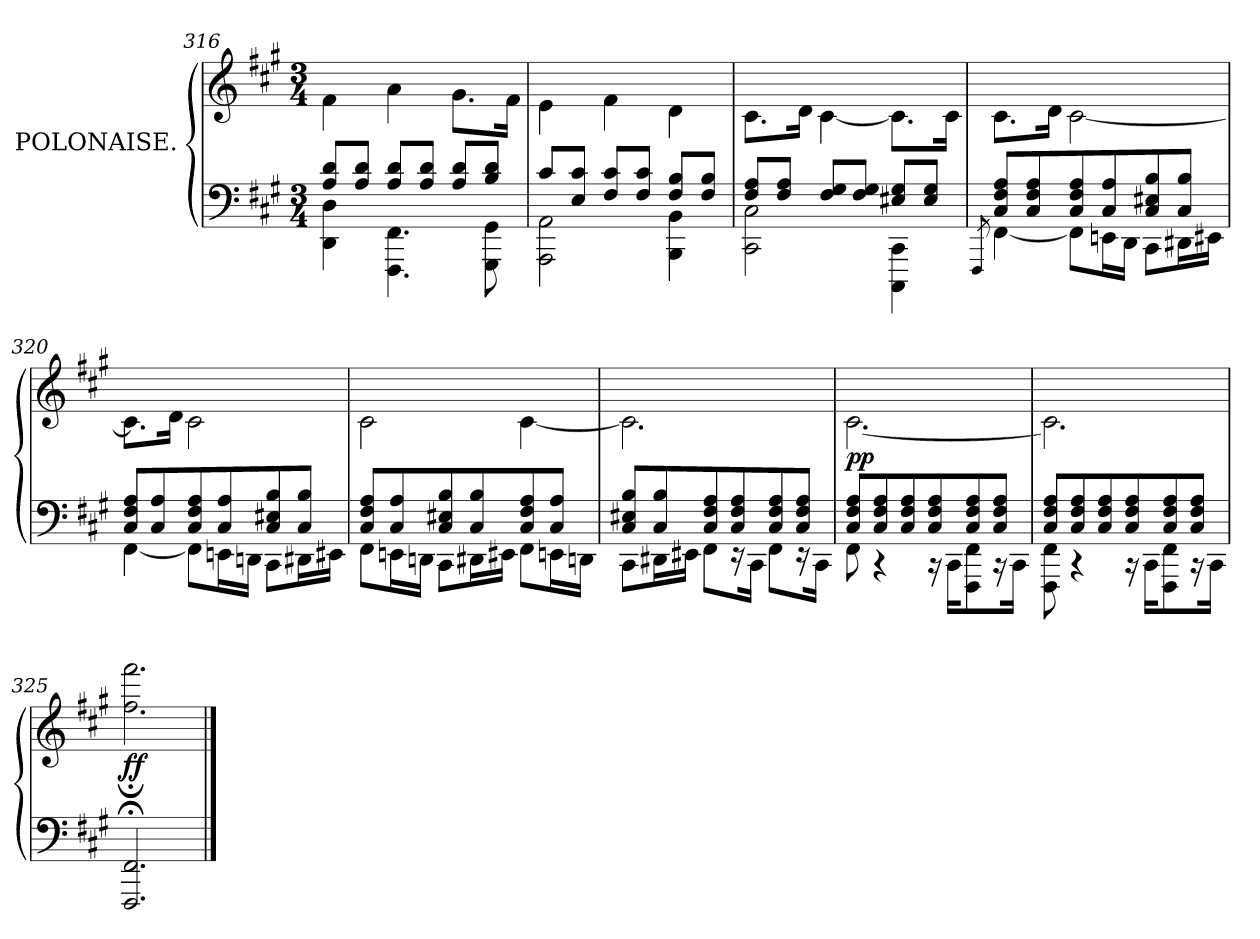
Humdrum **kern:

**kern	**kern	**dynam
*part1	*part1	*part1
*staff2	*staff1	*staff1/2
*I"POLONAISE.	*	*
*clefF4	*clefG2	*
*k[f#c#g#]	*k[f#c#g#]	*
*M3/4	*M3/4	*
=316	=316	=316
*^	*^	*
8A/ 8d/L	4DD\ 4D\	2.ryy	4f#\	.
8A/ 8d/J	.	.	.	.
8A/ 8d/L	4.FFF#\ 4.FF#\	.	4a\	.
8A/ 8d/J	.	.	.	.
8A/ 8d/L	.	.	8.g#\L	.
8B/ 8d/J	8GGG#\ 8GG#\	.	.	.
.	.	.	16f#\Jk	.
=317	=317	=317	=317	=317
8c#/L	2AAA\ 2AA\	2.ryy	4e\	.
8E/ 8c#/J	.	.	.	.
8F#/ 8c#/L	.	.	4f#\	.
8F#/ 8c#/J	.	.	.	.
8F#/ 8B/L	4BBB\ 4BB\	.	4d\	.
8F#/ 8B/J	.	.	.	.
=318	=318	=318	=318	=318
8F#/ 8A/L	2CC#\ 2C#\	2.ryy	8.c#\L	.
8F#/ 8A/J	.	.	.	.
.	.	.	16d\Jk	.
8F#/ 8G#/L	.	.	[4c#\	.
8F#/ 8G#/J	.	.	.	.
8E#X/ 8G#/L	4CCC#\ 4CC#\	.	8.c#\L]	.
8E#/ 8G#/J	.	.	.	.
.	.	.	16c#\Jk	.
!!LO:PB:g=z	!!
=319	=319	=319	=319	=319
8qFFF#/	.	.	.	.
8C#/ 8F#/ 8A/L	[4FF#\	2.ryy	8.c#\L	.
8C#/ 8F#/ 8A/	.	.	.	.
.	.	.	16d\Jk	.
8C#/ 8F#/ 8A/	8FF#\L]	.	[2c#\	.
8C#/ 8A/	16EEn\L	.	.	.
.	16DD\JJ	.	.	.
8C#/ 8E#X/ 8B/	8CC#\L	.	.	.
8C#/ 8B/J	16DD#X\L	.	.	.
.	16EE#X\JJ	.	.	.
=320	=320	=320	=320	=320
8C#/ 8F#/ 8A/L	[4FF#\	2.ryy	8.c#\L]	.
8C#/ 8A/	.	.	.	.
.	.	.	16d\Jk	.
8C#/ 8F#/ 8A/	8FF#\L]	.	2c#\	.
8C#/ 8A/	16EEn\L	.	.	.
.	16DDn\JJ	.	.	.
8C#/ 8E#X/ 8B/	8CC#\L	.	.	.
8C#/ 8B/J	16DD#X\L	.	.	.
.	16EE#X\JJ	.	.	.
=321	=321	=321	=321	=321
8C#/ 8F#/ 8A/L	8FF#\L	2.ryy	2c#\	.
8C#/ 8A/	16EEn\L	.	.	.
.	16DDn\JJ	.	.	.
8C#/ 8E#X/ 8B/	8CC#\L	.	.	.
8C#/ 8B/	16DD#X\L	.	.	.
.	16EE#X\JJ	.	.	.
8C#/ 8F#/ 8A/	8FF#\L	.	[4c#\	.
8C#/ 8A/J	16EEn\L	.	.	.
.	16DDn\JJ	.	.	.
!!LO:LB:g=z	!!
=322	=322	=322	=322	=322
8C#/ 8E#X/ 8B/L	8CC#\L	2.ryy	2.c#\]	.
8C#/ 8B/	16DD#X\L	.	.	.
.	16EE#X\JJ	.	.	.
8C#/ 8F#/ 8A/	8FF#\L	.	.	.
8C#/ 8F#/ 8A/	16rEE	.	.	.
.	16CC#\Jk	.	.	.
8C#/ 8F#/ 8A/	8FF#\L	.	.	.
8C#/ 8F#/ 8A/J	16rEE	.	.	.
.	16CC#\Jk	.	.	.
=323	=323	=323	=323	=323
!	!	!	!	!LO:DY:b
8C#/ 8F#/ 8A/L	8FF#\	2.ryy	[2.c#\	pp
8C#/ 8F#/ 8A/	4rCC	.	.	.
8C#/ 8F#/ 8A/	.	.	.	.
8C#/ 8F#/ 8A/	16rCC	.	.	.
.	16CC#\KL	.	.	.
8C#/ 8F#/ 8A/	8FFF#\ 8FF#\	.	.	.
8C#/ 8F#/ 8A/J	16rCC	.	.	.
.	16CC#\Jk	.	.	.
=324	=324	=324	=324	=324
8C#/ 8F#/ 8A/L	8FFF#\ 8FF#\	2.ryy	2.c#\]	.
8C#/ 8F#/ 8A/	4rCC	.	.	.
8C#/ 8F#/ 8A/	.	.	.	.
8C#/ 8F#/ 8A/	16rCC	.	.	.
.	16CC#\KL	.	.	.
8C#/ 8F#/ 8A/	8FFF#\ 8FF#\	.	.	.
8C#/ 8F#/ 8A/J	16rCC	.	.	.
.	16CC#\Jk	.	.	.
=325	=325	=325	=325	=325
!	!	!	!	!LO:DY:b
*v	*v	*	*	*
2.FFF#/;< 2.FF#/;<	2.ryy	2.ff#\;< 2.fff#\;<	ff
*	*v	*v	*
==	==	==
*-	*-	*-
